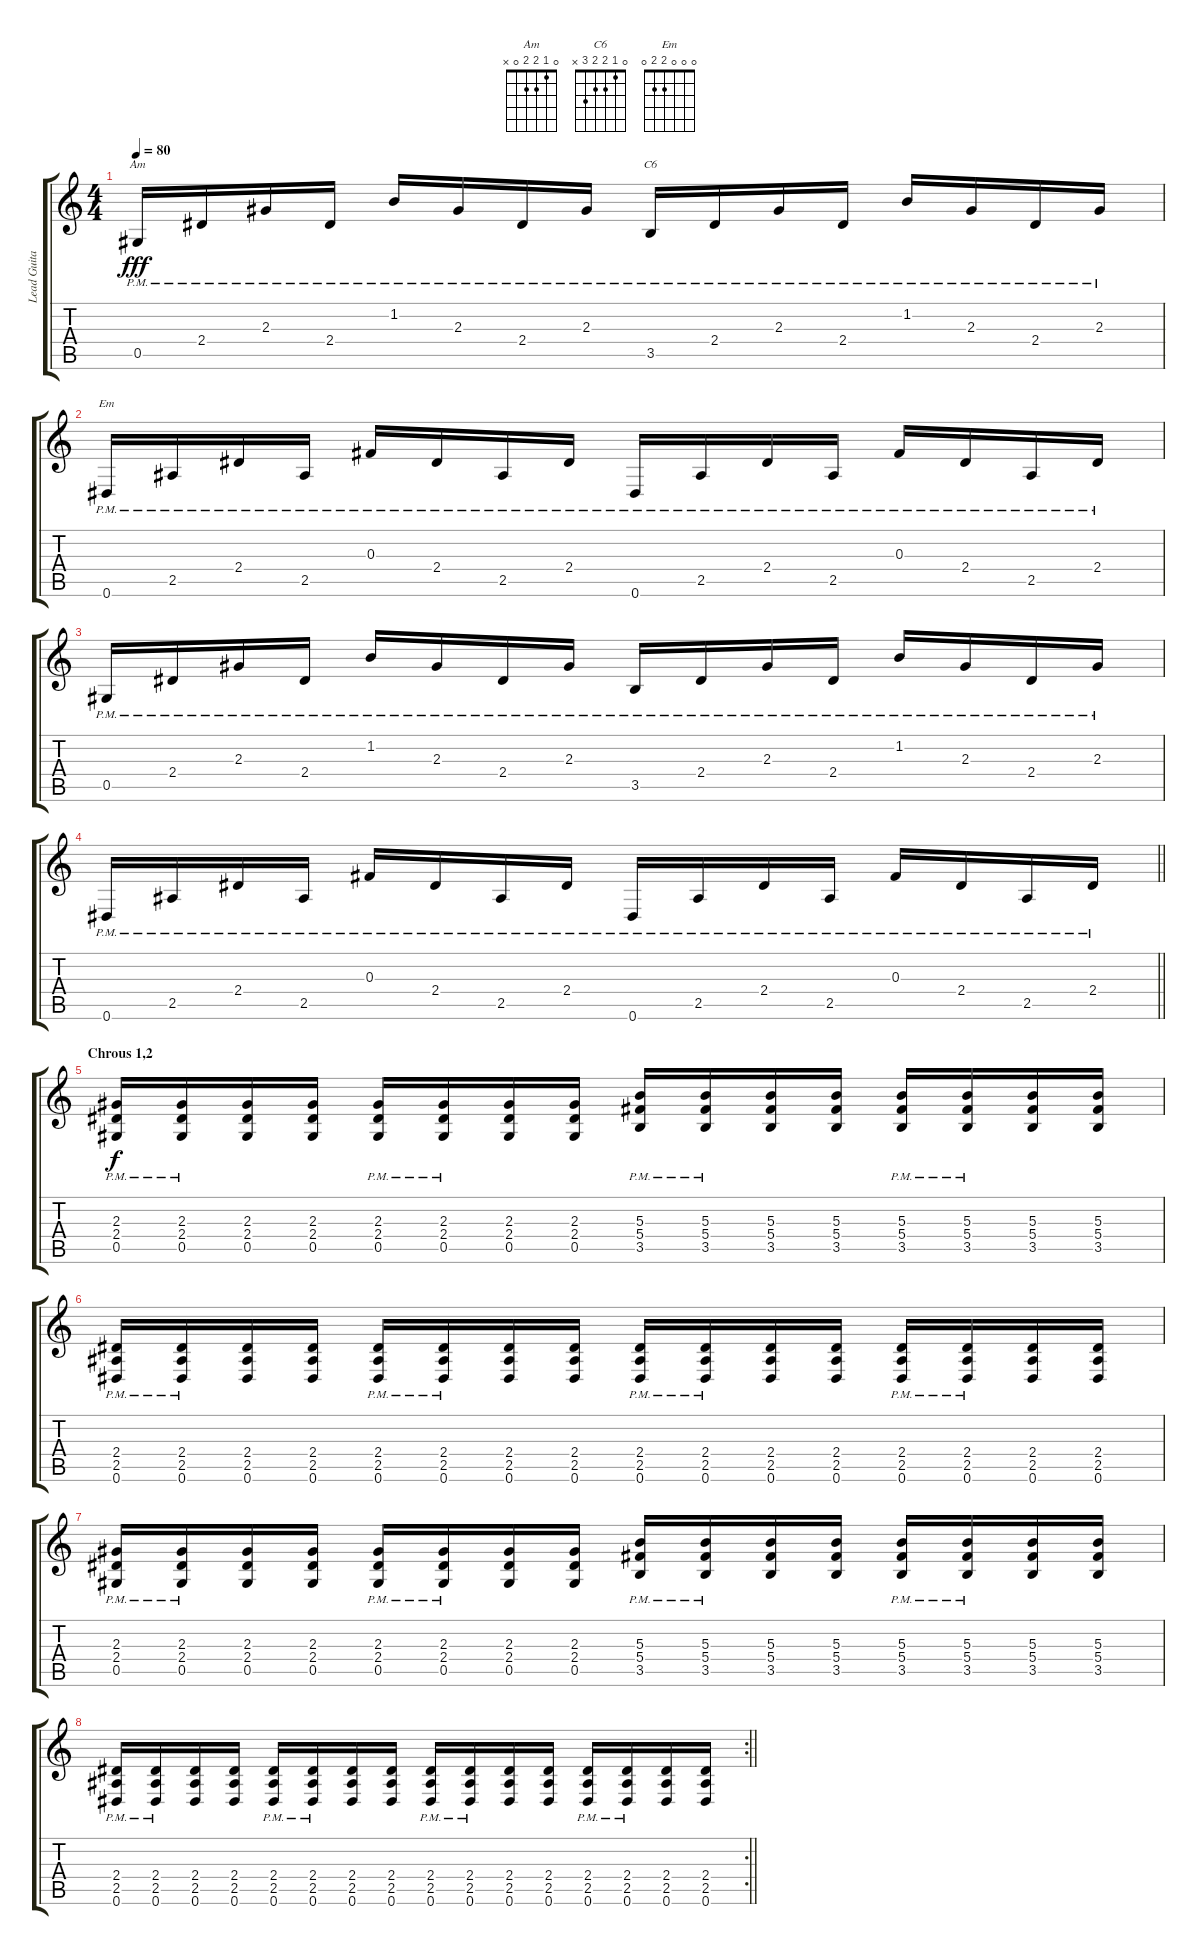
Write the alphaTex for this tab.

\track ("Lead Guitar" "Lead Guita") {instrument overdrivenguitar}
\staff {score tabs}
\tuning (Eb4 Bb3 Gb3 Db3 Ab2 Eb2) {hide}
\chord ("Am" 0 1 2 2 0 x)
\chord ("C6" 0 1 2 2 3 x)
\chord ("Em" 0 0 0 2 2 0)
\ts (4 4)
\tempo 80
\clef g2
\ks c
0.5{pm}.16{ch "Am" dy fff} 2.4{pm}.16 2.3{pm}.16 2.4{pm}.16 1.2{pm}.16 2.3{pm}.16 2.4{pm}.16 2.3{pm}.16 3.5{pm}.16{ch "C6"} 2.4{pm}.16 2.3{pm}.16 2.4{pm}.16 1.2{pm}.16 2.3{pm}.16 2.4{pm}.16 2.3{pm}.16 |
0.6{pm}.16{ch "Em"} 2.5{pm}.16 2.4{pm}.16 2.5{pm}.16 0.3{pm}.16 2.4{pm}.16 2.5{pm}.16 2.4{pm}.16 0.6{pm}.16 2.5{pm}.16 2.4{pm}.16 2.5{pm}.16 0.3{pm}.16 2.4{pm}.16 2.5{pm}.16 2.4{pm}.16 |
0.5{pm}.16 2.4{pm}.16 2.3{pm}.16 2.4{pm}.16 1.2{pm}.16 2.3{pm}.16 2.4{pm}.16 2.3{pm}.16 3.5{pm}.16 2.4{pm}.16 2.3{pm}.16 2.4{pm}.16 1.2{pm}.16 2.3{pm}.16 2.4{pm}.16 2.3{pm}.16 |
\barLineRight lightlight
0.6{pm}.16 2.5{pm}.16 2.4{pm}.16 2.5{pm}.16 0.3{pm}.16 2.4{pm}.16 2.5{pm}.16 2.4{pm}.16 0.6{pm}.16 2.5{pm}.16 2.4{pm}.16 2.5{pm}.16 0.3{pm}.16 2.4{pm}.16 2.5{pm}.16 2.4{pm}.16 |
\section ("" "Chrous 1,2")
(2.3{pm} 2.4{pm} 0.5{pm}).16{dy f} (2.3{pm} 2.4{pm} 0.5{pm}).16 (2.3 2.4 0.5).16 (2.3 2.4 0.5).16 (2.3{pm} 2.4{pm} 0.5{pm}).16 (2.3{pm} 2.4{pm} 0.5{pm}).16 (2.3 2.4 0.5).16 (2.3 2.4 0.5).16 (5.3{pm} 5.4{pm} 3.5{pm}).16 (5.3{pm} 5.4{pm} 3.5{pm}).16 (5.3 5.4 3.5).16 (5.3 5.4 3.5).16 (5.3{pm} 5.4{pm} 3.5{pm}).16 (5.3{pm} 5.4{pm} 3.5{pm}).16 (5.3 5.4 3.5).16 (5.3 5.4 3.5).16 |
(2.4{pm} 2.5{pm} 0.6{pm}).16 (2.4{pm} 2.5{pm} 0.6{pm}).16 (2.4 2.5 0.6).16 (2.4 2.5 0.6).16 (2.4{pm} 2.5{pm} 0.6{pm}).16 (2.4{pm} 2.5{pm} 0.6{pm}).16 (2.4 2.5 0.6).16 (2.4 2.5 0.6).16 (2.4{pm} 2.5{pm} 0.6{pm}).16 (2.4{pm} 2.5{pm} 0.6{pm}).16 (2.4 2.5 0.6).16 (2.4 2.5 0.6).16 (2.4{pm} 2.5{pm} 0.6{pm}).16 (2.4{pm} 2.5{pm} 0.6{pm}).16 (2.4 2.5 0.6).16 (2.4 2.5 0.6).16 |
(2.3{pm} 2.4{pm} 0.5{pm}).16 (2.3{pm} 2.4{pm} 0.5{pm}).16 (2.3 2.4 0.5).16 (2.3 2.4 0.5).16 (2.3{pm} 2.4{pm} 0.5{pm}).16 (2.3{pm} 2.4{pm} 0.5{pm}).16 (2.3 2.4 0.5).16 (2.3 2.4 0.5).16 (5.3{pm} 5.4{pm} 3.5{pm}).16 (5.3{pm} 5.4{pm} 3.5{pm}).16 (5.3 5.4 3.5).16 (5.3 5.4 3.5).16 (5.3{pm} 5.4{pm} 3.5{pm}).16 (5.3{pm} 5.4{pm} 3.5{pm}).16 (5.3 5.4 3.5).16 (5.3 5.4 3.5).16 |
\rc 2
\barLineRight lightlight
(2.4{pm} 2.5{pm} 0.6{pm}).16 (2.4{pm} 2.5{pm} 0.6{pm}).16 (2.4 2.5 0.6).16 (2.4 2.5 0.6).16 (2.4{pm} 2.5{pm} 0.6{pm}).16 (2.4{pm} 2.5{pm} 0.6{pm}).16 (2.4 2.5 0.6).16 (2.4 2.5 0.6).16 (2.4{pm} 2.5{pm} 0.6{pm}).16 (2.4{pm} 2.5{pm} 0.6{pm}).16 (2.4 2.5 0.6).16 (2.4 2.5 0.6).16 (2.4{pm} 2.5{pm} 0.6{pm}).16 (2.4{pm} 2.5{pm} 0.6{pm}).16 (2.4 2.5 0.6).16 (2.4 2.5 0.6).16
